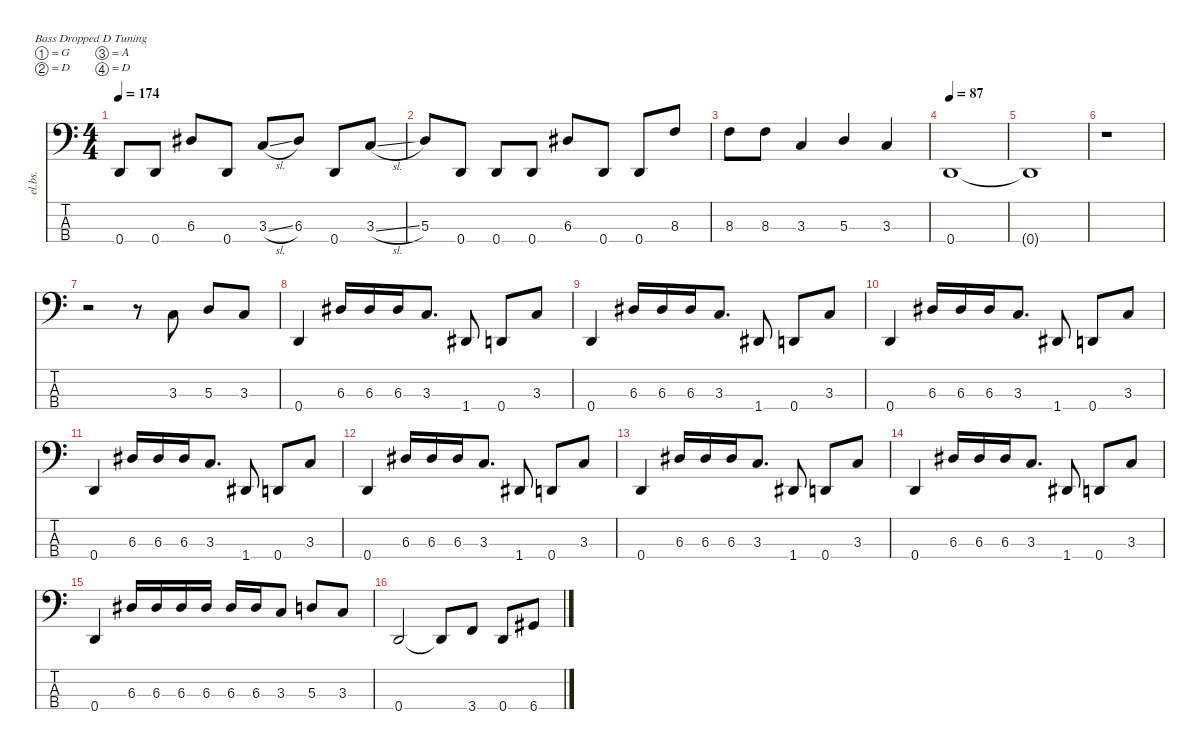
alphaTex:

\defaultSystemsLayout 4
\hideDynamics
\bracketExtendMode nobrackets
\track ("Дорожка 4" "el.bs.") {instrument electricbassfinger}
\staff {score tabs}
\tuning (G2 D2 A1 D1)
\ts (4 4)
\tempo 174
\clef f4
\ks c
0.4.8{dy f beam Up} 0.4.8{beam Up} 6.3{acc #}.8{beam Up} 0.4.8{beam Up} 3.3{sl}.8{beam Up} 6.3{acc #}.8{beam Up} 0.4.8{beam Up} 3.3{sl}.8{beam Up} |
5.3.8{beam Up} 0.4.8{beam Up} 0.4.8{beam Up} 0.4.8{beam Up} 6.3{acc #}.8{beam Up} 0.4.8{beam Up} 0.4.8{beam Up} 8.3.8{beam Up} |
8.3.8{beam Down} 8.3.8{beam Down} 3.3.4{beam Up} 5.3.4{beam Up} 3.3.4{beam Up} |
\tempo 87
0.4.1{beam Up} |
0.4{t}.1{beam Up} |
r.1{beam Down} |
r.2{beam Down} r.8{beam Down} 3.3.8{beam Up} 5.3.8{beam Up} 3.3.8{beam Up} |
0.4.4{beam Up} 6.3{acc #}.16{beam Up} 6.3{acc #}.16{beam Up} 6.3{acc #}.16{beam Up} 3.3.8{d beam Up} 1.4{acc #}.8{beam Up} 0.4.8{beam Up} 3.3.8{beam Up} |
0.4.4{beam Up} 6.3{acc #}.16{beam Up} 6.3{acc #}.16{beam Up} 6.3{acc #}.16{beam Up} 3.3.8{d beam Up} 1.4{acc #}.8{beam Up} 0.4.8{beam Up} 3.3.8{beam Up} |
0.4.4{beam Up} 6.3{acc #}.16{beam Up} 6.3{acc #}.16{beam Up} 6.3{acc #}.16{beam Up} 3.3.8{d beam Up} 1.4{acc #}.8{beam Up} 0.4.8{beam Up} 3.3.8{beam Up} |
0.4.4{beam Up} 6.3{acc #}.16{beam Up} 6.3{acc #}.16{beam Up} 6.3{acc #}.16{beam Up} 3.3.8{d beam Up} 1.4{acc #}.8{beam Up} 0.4.8{beam Up} 3.3.8{beam Up} |
0.4.4{beam Up} 6.3{acc #}.16{beam Up} 6.3{acc #}.16{beam Up} 6.3{acc #}.16{beam Up} 3.3.8{d beam Up} 1.4{acc #}.8{beam Up} 0.4.8{beam Up} 3.3.8{beam Up} |
0.4.4{beam Up} 6.3{acc #}.16{beam Up} 6.3{acc #}.16{beam Up} 6.3{acc #}.16{beam Up} 3.3.8{d beam Up} 1.4{acc #}.8{beam Up} 0.4.8{beam Up} 3.3.8{beam Up} |
0.4.4{beam Up} 6.3{acc #}.16{beam Up} 6.3{acc #}.16{beam Up} 6.3{acc #}.16{beam Up} 3.3.8{d beam Up} 1.4{acc #}.8{beam Up} 0.4.8{beam Up} 3.3.8{beam Up} |
0.4.4{beam Up} 6.3{acc #}.16{beam Up} 6.3{acc #}.16{beam Up} 6.3{acc #}.16{beam Up} 6.3{acc #}.16{beam Up} 6.3{acc #}.16{beam Up} 6.3{acc #}.16{beam Up} 3.3.8{beam Up} 5.3.8{beam Up} 3.3.8{beam Up} |
0.4.2{beam Up} 0.4{t}.8{beam Up} 3.4.8{beam Up} 0.4.8{beam Up} 6.4{acc #}.8{beam Up}
